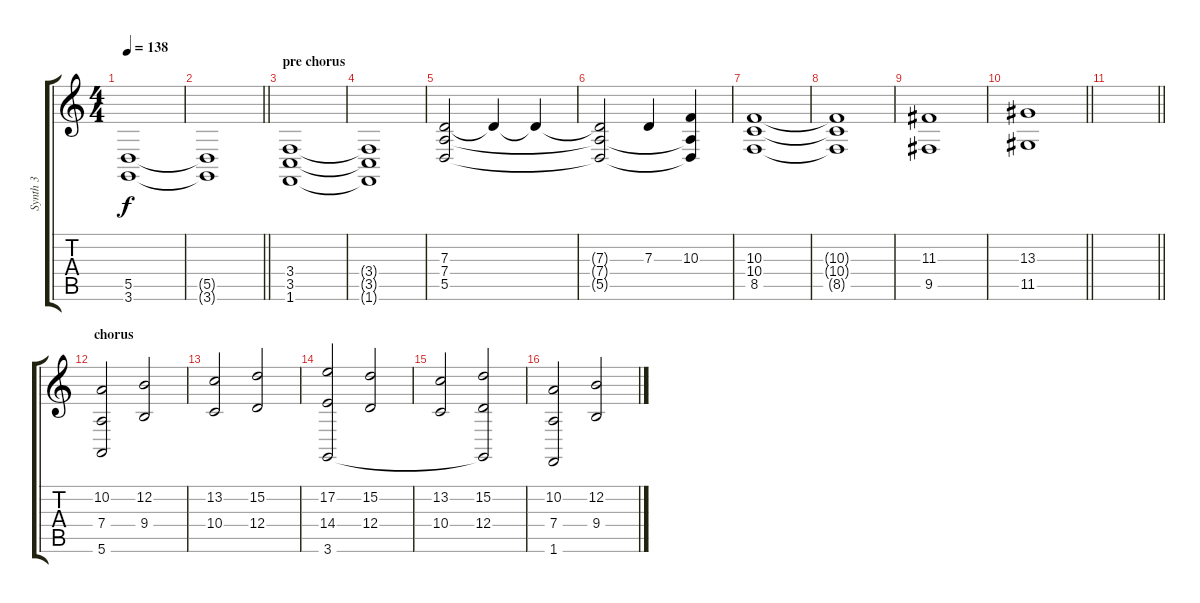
\track ("Synth 3" "Synth 3") {instrument choiraahs}
\staff {score tabs}
\tuning (E4 B3 G3 D3 A2 E2) {hide}
\ts (4 4)
\tempo 138
\clef g2
\ks c
(5.5 3.6).1{dy f} |
\barLineRight lightlight
(5.5{t} 3.6{t}).1 |
\section ("" "pre chorus")
(3.4 3.5 1.6).1 |
(3.4{t} 3.5{t} 1.6{t}).1 |
(7.3 7.4 5.5).2 7.3{t}.4 7.3{t}.4 |
(7.3{t} 7.4{t} 5.5{t}).2 7.3.4 (10.3 7.4{t} 5.5{t}).4 |
(10.3 10.4 8.5).1 |
(10.3{t} 10.4{t} 8.5{t}).1 |
(11.3 9.5).1 |
\barLineRight lightlight
(13.3 11.5).1 |
\barLineRight lightlight
|
\section ("" "chorus")
(10.2 7.4 5.6).2 (12.2 9.4).2 |
(13.2 10.4).2 (15.2 12.4).2 |
(17.2 14.4 3.6).2 (15.2 12.4).2 |
(13.2 10.4).2 (15.2 12.4 3.6{t}).2 |
(10.2 7.4 1.6).2 (12.2 9.4).2
